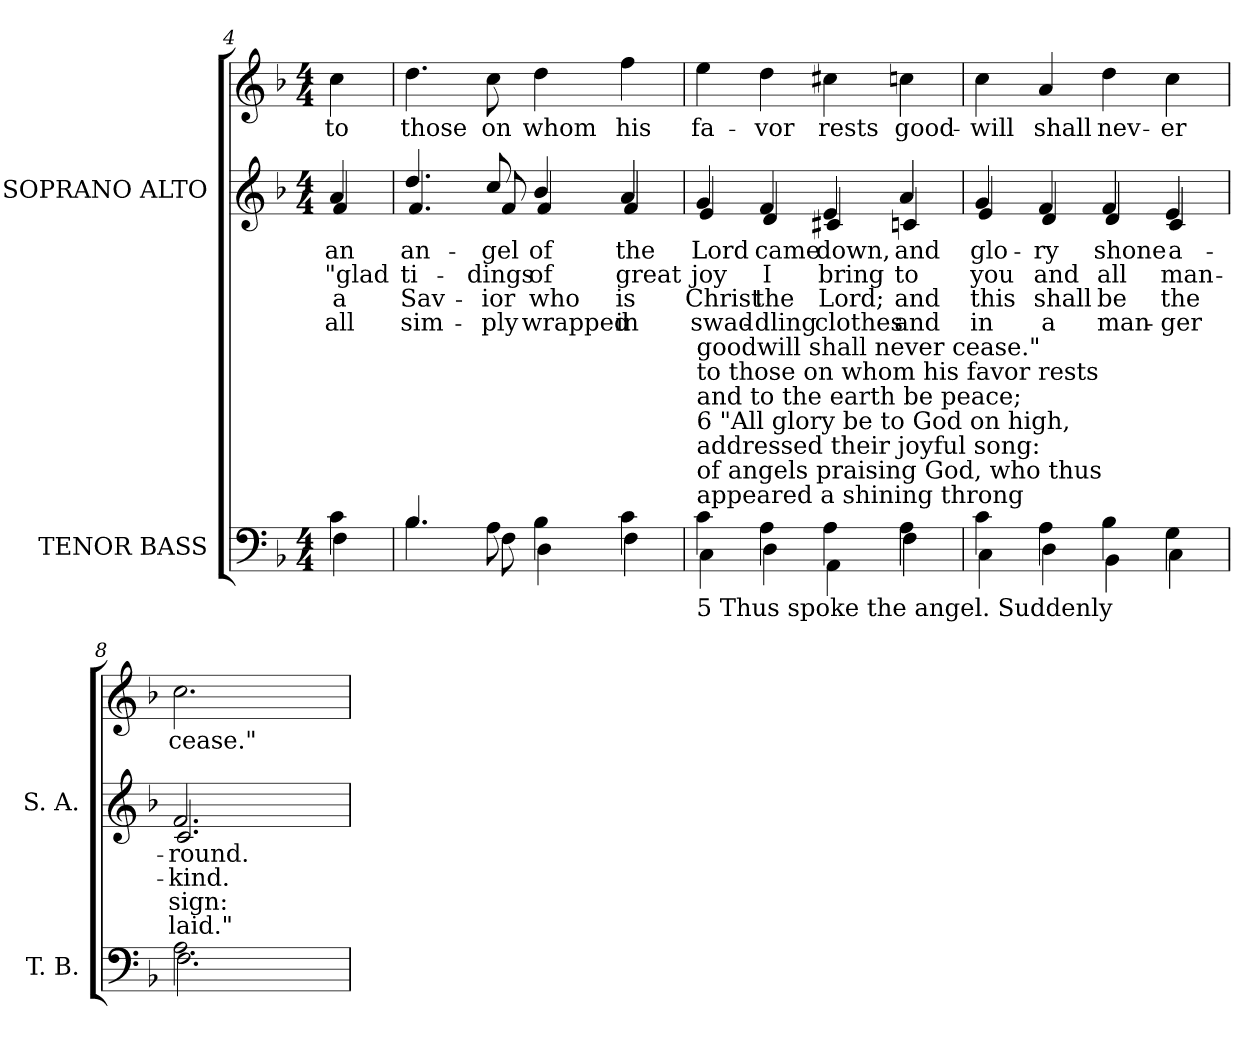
**kern	**kern	**text	**text	**text	**text	**kern	**text
*part2	*part1	*part1	*part1	*part1	*part1	*part1	*part1
*staff3	*staff2	*staff2	*staff2	*staff2	*staff2	*staff1	*staff1
*I"TENOR BASS	*I"SOPRANO ALTO	*	*	*	*	*	*
*I'T. B.	*I'S. A.	*	*	*	*	*	*
!!LO:LB:g=z
*clefF4	*clefG2	*	*	*	*	*clefG2	*
*k[b-]	*k[b-]	*	*	*	*	*k[b-]	*
*F:	*F:	*	*	*	*	*F:	*
*M4/4	*M4/4	*	*	*	*	*M4/4	*
=4	=4	=4	=4	=4	=4	=4	=4
*^	*	*	*	*	*	*	*
!	!	!	!LO:LY:b:color=#000000	!LO:LY:b:color=#000000	!LO:LY:b:color=#000000	!LO:LY:b:color=#000000	!	!
*	*	*^	*	*	*	*	*	*
!	!	!	!	!	!	!	!	!	!LO:LY:b:color=#000000
4ci\	4Fi\	4ai/	4fi/	an	"glad	a	all	4cci\	to
=5	=5	=5	=5	=5	=5	=5	=5	=5	=5
!	!	!	!	!LO:LY:b:color=#000000	!LO:LY:b:color=#000000	!LO:LY:b:color=#000000	!LO:LY:b:color=#000000	!	!
!	!	!	!	!	!	!	!	!	!LO:LY:b:color=#000000
4.B-i/	4.B-i\	4.ddi/	4.fi/	an-	ti-	Sav-	sim-	4.ddi\	those
!	!	!	!	!LO:LY:b:color=#000000	!LO:LY:b:color=#000000	!LO:LY:b:color=#000000	!LO:LY:b:color=#000000	!	!
!	!	!	!	!	!	!	!	!	!LO:LY:b:color=#000000
8Ai\	8Fi\	8cci/	8fi/	-gel	-dings	-ior	-ply	8cci\	on
!	!	!	!	!LO:LY:b:color=#000000	!LO:LY:b:color=#000000	!LO:LY:b:color=#000000	!LO:LY:b:color=#000000	!	!
!	!	!	!	!	!	!	!	!	!LO:LY:b:color=#000000
4B-i\	4Di\	4b-i/	4fi/	of	of	who	wrapped	4ddi\	whom
!	!	!	!	!LO:LY:b:color=#000000	!LO:LY:b:color=#000000	!LO:LY:b:color=#000000	!LO:LY:b:color=#000000	!	!
!	!	!	!	!	!	!	!	!	!LO:LY:b:color=#000000
4ci\	4Fi\	4ai/	4fi/	the	great	is	in	4ffi\	his
=6	=6	=6	=6	=6	=6	=6	=6	=6	=6
!	!	!	!	!LO:LY:b:color=#000000	!LO:LY:b:color=#000000	!LO:LY:b:color=#000000	!LO:LY:b:color=#000000	!	!
!LO:TX:b:t=5 Thus spoke the angel. Suddenly	!	!	!	!	!	!	!	!	!
!LO:TX:t=appeared a shining throng	!	!	!	!	!	!	!	!	!
!LO:TX:t=of angels praising God, who thus	!	!	!	!	!	!	!	!	!
!LO:TX:t=addressed their joyful song&colon;	!	!	!	!	!	!	!	!	!
!LO:TX:t=6 "All glory be to God on high,	!	!	!	!	!	!	!	!	!
!LO:TX:t=and to the earth be peace;	!	!	!	!	!	!	!	!	!
!LO:TX:t=to those on whom his favor rests	!	!	!	!	!	!	!	!	!
!LO:TX:t=goodwill shall never cease."	!	!	!	!	!	!	!	!	!
!	!	!	!	!	!	!	!	!	!LO:LY:b:color=#000000
4ci\	4Ci\	4gi/	4ei/	Lord	joy	Christ	swad-	4eei\	fa-
!	!	!	!	!LO:LY:b:color=#000000	!LO:LY:b:color=#000000	!LO:LY:b:color=#000000	!LO:LY:b:color=#000000	!	!
!	!	!	!	!	!	!	!	!	!LO:LY:b:color=#000000
4Ai\	4Di\	4fi/	4di/	came	I	the	-dling	4ddi\	-vor
!	!	!	!	!LO:LY:b:color=#000000	!LO:LY:b:color=#000000	!LO:LY:b:color=#000000	!LO:LY:b:color=#000000	!	!
!	!	!	!	!	!	!	!	!	!LO:LY:b:color=#000000
4Ai\	4AAi\	4ei/	4c#Xi/	down,	bring	Lord;	clothes	4cc#Xi\	rests
!	!	!	!	!LO:LY:b:color=#000000	!LO:LY:b:color=#000000	!LO:LY:b:color=#000000	!LO:LY:b:color=#000000	!	!
!	!	!	!	!	!	!	!	!	!LO:LY:b:color=#000000
4Ai\	4Fi\	4ai/	4cni/	and	to	and	and	4ccni\	good-
=7	=7	=7	=7	=7	=7	=7	=7	=7	=7
!	!	!	!	!LO:LY:b:color=#000000	!LO:LY:b:color=#000000	!LO:LY:b:color=#000000	!LO:LY:b:color=#000000	!	!
!	!	!	!	!	!	!	!	!	!LO:LY:b:color=#000000
4ci\	4Ci\	4gi/	4ei/	glo-	you	this	in	4cci\	-will
!	!	!	!	!LO:LY:b:color=#000000	!LO:LY:b:color=#000000	!LO:LY:b:color=#000000	!LO:LY:b:color=#000000	!	!
!	!	!	!	!	!	!	!	!	!LO:LY:b:color=#000000
4Ai\	4Di\	4fi/	4di/	-ry	and	shall	a	4ai/	shall
!	!	!	!	!LO:LY:b:color=#000000	!LO:LY:b:color=#000000	!LO:LY:b:color=#000000	!LO:LY:b:color=#000000	!	!
!	!	!	!	!	!	!	!	!	!LO:LY:b:color=#000000
4B-i\	4BB-i\	4fi/	4di/	shone	all	be	man-	4ddi\	nev-
!	!	!	!	!LO:LY:b:color=#000000	!LO:LY:b:color=#000000	!LO:LY:b:color=#000000	!LO:LY:b:color=#000000	!	!
!	!	!	!	!	!	!	!	!	!LO:LY:b:color=#000000
4Gi\	4Ci\	4ei/	4ci/	a-	man-	the	-ger	4cci\	-er
=8	=8	=8	=8	=8	=8	=8	=8	=8	=8
!	!	!	!	!LO:LY:b:color=#000000	!LO:LY:b:color=#000000	!LO:LY:b:color=#000000	!LO:LY:b:color=#000000	!	!
!	!	!	!	!	!	!	!	!	!LO:LY:b:color=#000000
2.Ai\	2.Fi\	2.fi/	2.ci/	-round.	-kind.	sign:	laid."	2.cci\	cease."
4ryy	4ryy	4ryy	4ryy	.	.	.	.	4ryy	.
*v	*v	*	*	*	*	*	*	*	*
*	*v	*v	*	*	*	*	*	*
*	*	*	*	*	*	*stria0	*
=	=	=	=	=	=	=	=
*-	*-	*-	*-	*-	*-	*-	*-
